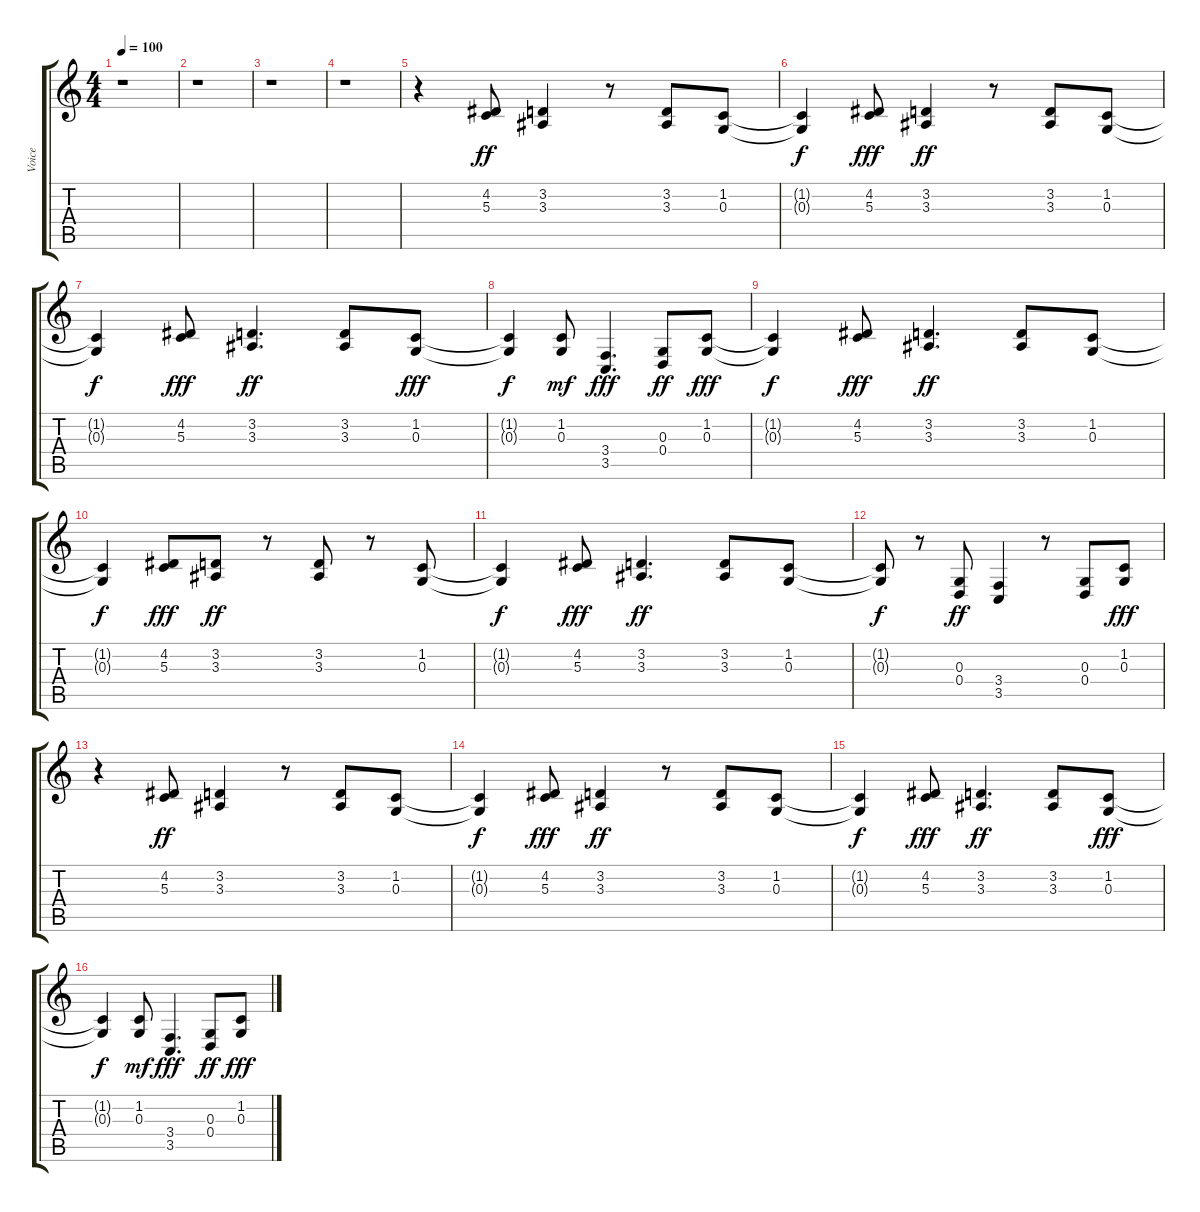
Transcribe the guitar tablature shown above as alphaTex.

\track ("Voice" "Voice") {instrument voiceoohs}
\staff {score tabs}
\tuning (E4 B3 G3 D3 A2 E2) {hide}
\ts (4 4)
\tempo 100
\clef g2
\ks c
r.1{dy f} |
r.1 |
r.1 |
r.1 |
r.4 (4.2 5.3).8{dy ff} (3.2 3.3).4 r.8 (3.2 3.3).8 (1.2 0.3).8 |
(1.2{t} 0.3{t}).4{dy f} (4.2 5.3).8{dy fff} (3.2 3.3).4{dy ff} r.8 (3.2 3.3).8 (1.2 0.3).8 |
(1.2{t} 0.3{t}).4{dy f} (4.2 5.3).8{dy fff} (3.2 3.3).4{d dy ff} (3.2 3.3).8 (1.2 0.3).8{dy fff} |
(1.2{t} 0.3{t}).4{dy f} (1.2 0.3).8{dy mf} (3.4 3.5).4{d dy fff} (0.3 0.4).8{dy ff} (1.2 0.3).8{dy fff} |
(1.2{t} 0.3{t}).4{dy f} (4.2 5.3).8{dy fff} (3.2 3.3).4{d dy ff} (3.2 3.3).8 (1.2 0.3).8 |
(1.2{t} 0.3{t}).4{dy f} (4.2 5.3).8{dy fff} (3.2 3.3).8{dy ff} r.8 (3.2 3.3).8 r.8 (1.2 0.3).8 |
(1.2{t} 0.3{t}).4{dy f} (4.2 5.3).8{dy fff} (3.2 3.3).4{d dy ff} (3.2 3.3).8 (1.2 0.3).8 |
(1.2{t} 0.3{t}).8{dy f} r.8 (0.3 0.4).8{dy ff} (3.4 3.5).4 r.8 (0.3 0.4).8 (1.2 0.3).8{dy fff} |
r.4 (4.2 5.3).8{dy ff} (3.2 3.3).4 r.8 (3.2 3.3).8 (1.2 0.3).8 |
(1.2{t} 0.3{t}).4{dy f} (4.2 5.3).8{dy fff} (3.2 3.3).4{dy ff} r.8 (3.2 3.3).8 (1.2 0.3).8 |
(1.2{t} 0.3{t}).4{dy f} (4.2 5.3).8{dy fff} (3.2 3.3).4{d dy ff} (3.2 3.3).8 (1.2 0.3).8{dy fff} |
(1.2{t} 0.3{t}).4{dy f} (1.2 0.3).8{dy mf} (3.4 3.5).4{d dy fff} (0.3 0.4).8{dy ff} (1.2 0.3).8{dy fff}
